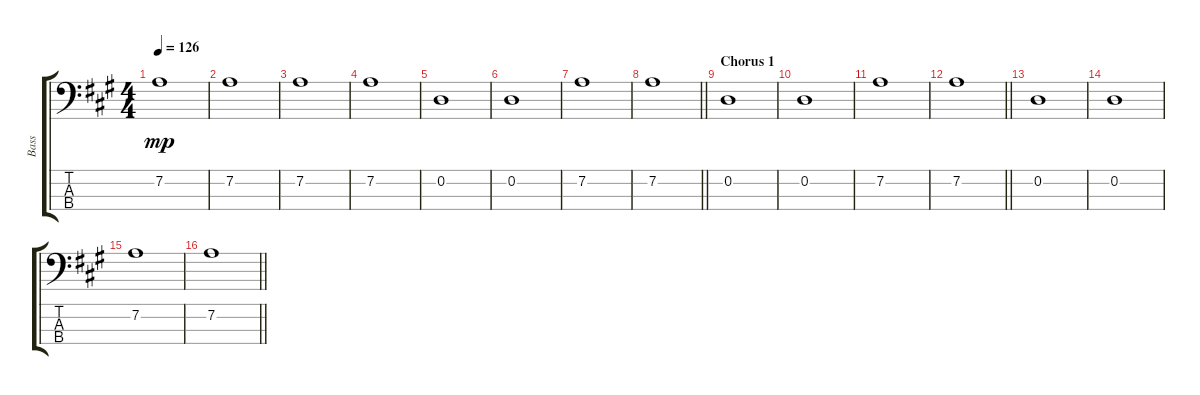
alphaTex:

\track ("Bass" "Bass") {instrument electricbassfinger}
\staff {score tabs}
\tuning (G2 D2 A1 E1) {hide}
\ts (4 4)
\section ("" "")
\tempo 126
\clef f4
\ks a
7.2.1{dy mp} |
7.2.1 |
7.2.1 |
7.2.1 |
0.2.1 |
0.2.1 |
7.2.1 |
\barLineRight lightlight
7.2.1 |
\section ("" "Chorus 1")
0.2.1 |
0.2.1 |
7.2.1 |
\barLineRight lightlight
7.2.1 |
0.2.1 |
0.2.1 |
7.2.1 |
\barLineRight lightlight
7.2.1
